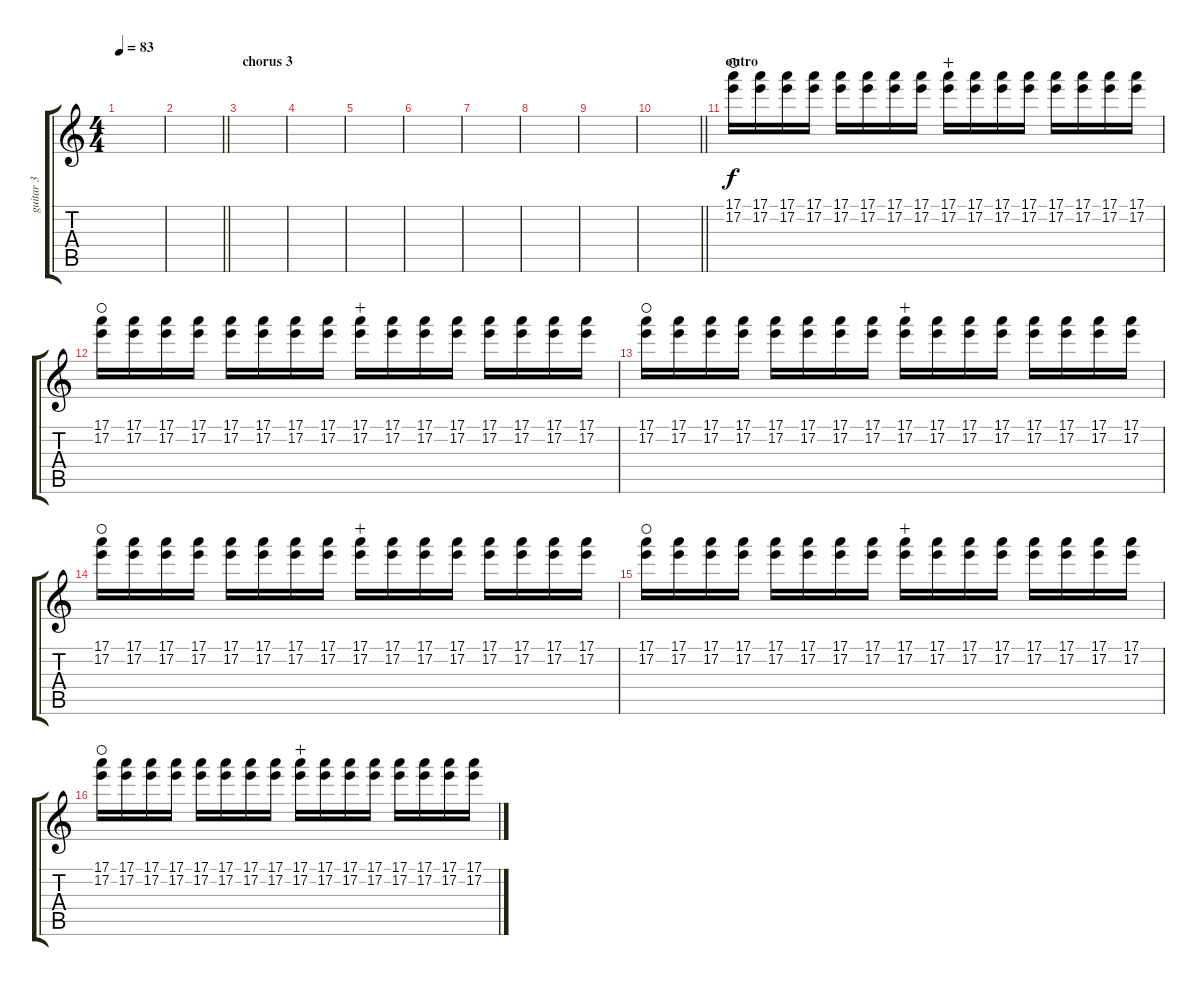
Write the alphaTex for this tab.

\track ("guitar 3" "guitar 3") {instrument distortionguitar}
\staff {score tabs}
\tuning (E4 B3 G3 D3 A2 E2) {hide}
\ts (4 4)
\tempo 83
\clef g2
\ks c
|
\barLineRight lightlight
|
\section ("" "chorus 3")
|
|
|
|
|
|
|
\barLineRight lightlight
|
\section ("" "outro")
(17.1 17.2).16{volume 16 instrument distortionguitar waho} (17.1 17.2).16 (17.1 17.2).16 (17.1 17.2).16 (17.1 17.2).16 (17.1 17.2).16 (17.1 17.2).16 (17.1 17.2).16 (17.1 17.2).16{wahc} (17.1 17.2).16 (17.1 17.2).16 (17.1 17.2).16 (17.1 17.2).16 (17.1 17.2).16 (17.1 17.2).16 (17.1 17.2).16 |
(17.1 17.2).16{waho} (17.1 17.2).16 (17.1 17.2).16 (17.1 17.2).16 (17.1 17.2).16 (17.1 17.2).16 (17.1 17.2).16 (17.1 17.2).16 (17.1 17.2).16{wahc} (17.1 17.2).16 (17.1 17.2).16 (17.1 17.2).16 (17.1 17.2).16 (17.1 17.2).16 (17.1 17.2).16 (17.1 17.2).16 |
(17.1 17.2).16{waho} (17.1 17.2).16 (17.1 17.2).16 (17.1 17.2).16 (17.1 17.2).16 (17.1 17.2).16 (17.1 17.2).16 (17.1 17.2).16 (17.1 17.2).16{wahc} (17.1 17.2).16 (17.1 17.2).16 (17.1 17.2).16 (17.1 17.2).16 (17.1 17.2).16 (17.1 17.2).16 (17.1 17.2).16 |
(17.1 17.2).16{waho} (17.1 17.2).16 (17.1 17.2).16 (17.1 17.2).16 (17.1 17.2).16 (17.1 17.2).16 (17.1 17.2).16 (17.1 17.2).16 (17.1 17.2).16{wahc} (17.1 17.2).16 (17.1 17.2).16 (17.1 17.2).16 (17.1 17.2).16 (17.1 17.2).16 (17.1 17.2).16 (17.1 17.2).16 |
(17.1 17.2).16{waho} (17.1 17.2).16 (17.1 17.2).16 (17.1 17.2).16 (17.1 17.2).16 (17.1 17.2).16 (17.1 17.2).16 (17.1 17.2).16 (17.1 17.2).16{wahc} (17.1 17.2).16 (17.1 17.2).16 (17.1 17.2).16 (17.1 17.2).16 (17.1 17.2).16 (17.1 17.2).16 (17.1 17.2).16 |
(17.1 17.2).16{waho} (17.1 17.2).16 (17.1 17.2).16 (17.1 17.2).16 (17.1 17.2).16 (17.1 17.2).16 (17.1 17.2).16 (17.1 17.2).16 (17.1 17.2).16{wahc} (17.1 17.2).16 (17.1 17.2).16 (17.1 17.2).16 (17.1 17.2).16 (17.1 17.2).16 (17.1 17.2).16 (17.1 17.2).16
